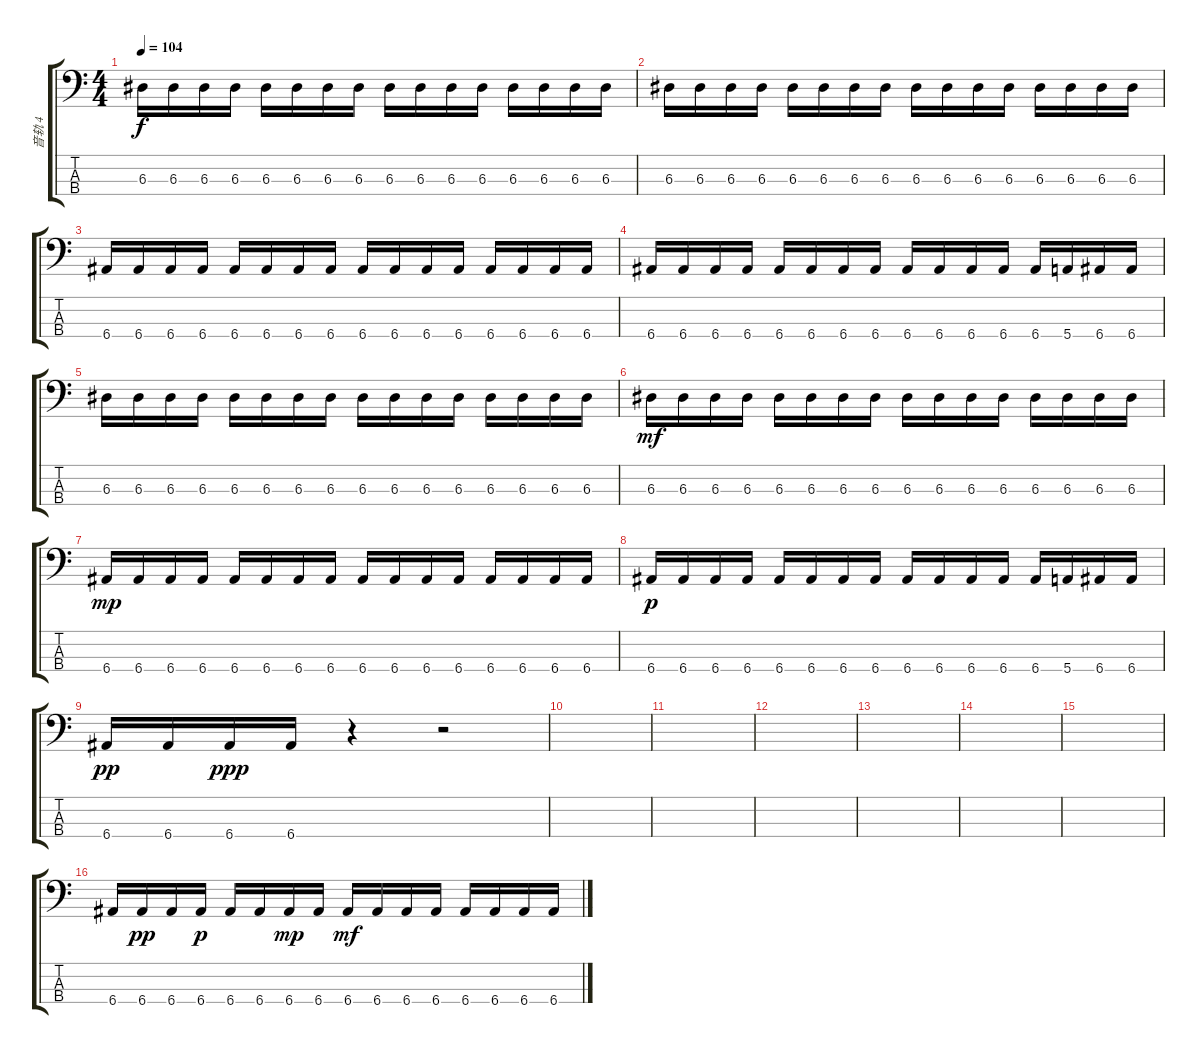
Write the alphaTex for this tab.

\track ("音轨 4" "音轨 4") {instrument electricbassfinger}
\staff {score tabs}
\tuning (G2 D2 A1 E1) {hide}
\ts (4 4)
\tempo 104
\clef f4
\ks c
6.3.16{dy f} 6.3.16 6.3.16 6.3.16 6.3.16 6.3.16 6.3.16 6.3.16 6.3.16 6.3.16 6.3.16 6.3.16 6.3.16 6.3.16 6.3.16 6.3.16 |
6.3.16 6.3.16 6.3.16 6.3.16 6.3.16 6.3.16 6.3.16 6.3.16 6.3.16 6.3.16 6.3.16 6.3.16 6.3.16 6.3.16 6.3.16 6.3.16 |
6.4.16 6.4.16 6.4.16 6.4.16 6.4.16 6.4.16 6.4.16 6.4.16 6.4.16 6.4.16 6.4.16 6.4.16 6.4.16 6.4.16 6.4.16 6.4.16 |
6.4.16 6.4.16 6.4.16 6.4.16 6.4.16 6.4.16 6.4.16 6.4.16 6.4.16 6.4.16 6.4.16 6.4.16 6.4.16 5.4.16 6.4.16 6.4.16 |
6.3.16 6.3.16 6.3.16 6.3.16 6.3.16 6.3.16 6.3.16 6.3.16 6.3.16 6.3.16 6.3.16 6.3.16 6.3.16 6.3.16 6.3.16 6.3.16 |
6.3.16{dy mf} 6.3.16 6.3.16 6.3.16 6.3.16 6.3.16 6.3.16 6.3.16 6.3.16 6.3.16 6.3.16 6.3.16 6.3.16 6.3.16 6.3.16 6.3.16 |
6.4.16{dy mp} 6.4.16 6.4.16 6.4.16 6.4.16 6.4.16 6.4.16 6.4.16 6.4.16 6.4.16 6.4.16 6.4.16 6.4.16 6.4.16 6.4.16 6.4.16 |
6.4.16{dy p} 6.4.16 6.4.16 6.4.16 6.4.16 6.4.16 6.4.16 6.4.16 6.4.16 6.4.16 6.4.16 6.4.16 6.4.16 5.4.16 6.4.16 6.4.16 |
6.4.16{dy pp} 6.4.16 6.4.16{dy ppp} 6.4.16 r.4 r.2 |
|
|
|
|
|
|
6.4.16 6.4.16{dy pp} 6.4.16 6.4.16{dy p} 6.4.16 6.4.16 6.4.16{dy mp} 6.4.16 6.4.16{dy mf} 6.4.16 6.4.16 6.4.16 6.4.16 6.4.16 6.4.16 6.4.16
